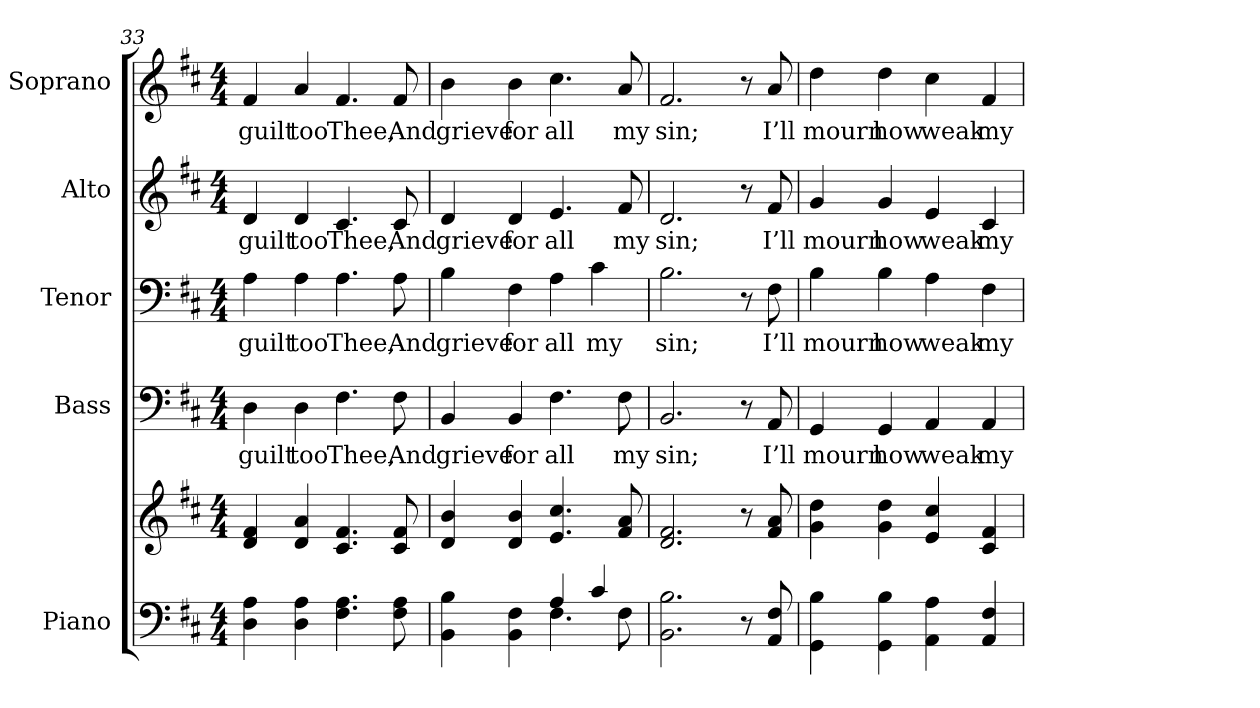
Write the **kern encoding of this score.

**kern	**kern	**kern	**text	**kern	**text	**kern	**text	**kern	**text
*part5	*part5	*part4	*part4	*part3	*part3	*part2	*part2	*part1	*part1
*staff6	*staff5	*staff4	*staff4	*staff3	*staff3	*staff2	*staff2	*staff1	*staff1
*I"Piano	*	*I"Bass	*	*I"Tenor	*	*I"Alto	*	*I"Soprano	*
*I'Pno.	*	*I'B.	*	*I'T.	*	*I'A.	*	*I'S.	*
*clefF4	*clefG2	*clefF4	*	*clefF4	*	*clefG2	*	*clefG2	*
*k[f#c#]	*k[f#c#]	*k[f#c#]	*	*k[f#c#]	*	*k[f#c#]	*	*k[f#c#]	*
*D:	*D:	*D:	*	*D:	*	*D:	*	*D:	*
*M4/4	*M4/4	*M4/4	*	*M4/4	*	*M4/4	*	*M4/4	*
=33	=33	=33	=33	=33	=33	=33	=33	=33	=33
!	!	!	!LO:LY:b:color=#000000	!	!	!	!	!	!
!	!	!	!	!	!LO:LY:b:color=#000000	!	!	!	!
!	!	!	!	!	!	!	!LO:LY:b:color=#000000	!	!
!	!	!	!	!	!	!	!	!	!LO:LY:b:color=#000000
4Di\ 4Ai	4di/ 4f#i	4Di\	guilt	4Ai\	guilt	4di/	guilt	4f#i/	guilt
!	!	!	!LO:LY:b:color=#000000	!	!	!	!	!	!
!	!	!	!	!	!LO:LY:b:color=#000000	!	!	!	!
!	!	!	!	!	!	!	!LO:LY:b:color=#000000	!	!
!	!	!	!	!	!	!	!	!	!LO:LY:b:color=#000000
4Di\ 4Ai	4di/ 4ai	4Di\	too	4Ai\	too	4di/	too	4ai/	too
!	!	!	!LO:LY:b:color=#000000	!	!	!	!	!	!
!	!	!	!	!	!LO:LY:b:color=#000000	!	!	!	!
!	!	!	!	!	!	!	!LO:LY:b:color=#000000	!	!
!	!	!	!	!	!	!	!	!	!LO:LY:b:color=#000000
4.F#i\ 4.Ai	4.c#i/ 4.f#i	4.F#i\	Thee,	4.Ai\	Thee,	4.c#i/	Thee,	4.f#i/	Thee,
!	!	!	!LO:LY:b:color=#000000	!	!	!	!	!	!
!	!	!	!	!	!LO:LY:b:color=#000000	!	!	!	!
!	!	!	!	!	!	!	!LO:LY:b:color=#000000	!	!
!	!	!	!	!	!	!	!	!	!LO:LY:b:color=#000000
8F#i\ 8Ai	8c#i/ 8f#i	8F#i\	And	8Ai\	And	8c#i/	And	8f#i/	And
!!LO:PB:g=z
=34	=34	=34	=34	=34	=34	=34	=34	=34	=34
*^	*	*	*	*	*	*	*	*	*
!	!	!	!	!LO:LY:b:color=#000000	!	!	!	!	!	!
!	!	!	!	!	!	!LO:LY:b:color=#000000	!	!	!	!
!	!	!	!	!	!	!	!	!LO:LY:b:color=#000000	!	!
!	!	!	!	!	!	!	!	!	!	!LO:LY:b:color=#000000
4BBi\ 4Bi	2ryy	4di/ 4bi	4BBi/	grieve	4Bi\	grieve	4di/	grieve	4bi\	grieve
!	!	!	!	!LO:LY:b:color=#000000	!	!	!	!	!	!
!	!	!	!	!	!	!LO:LY:b:color=#000000	!	!	!	!
!	!	!	!	!	!	!	!	!LO:LY:b:color=#000000	!	!
!	!	!	!	!	!	!	!	!	!	!LO:LY:b:color=#000000
4BBi\ 4F#i	.	4di/ 4bi	4BBi/	for	4F#i\	for	4di/	for	4bi\	for
!	!	!	!	!LO:LY:b:color=#000000	!	!	!	!	!	!
!	!	!	!	!	!	!LO:LY:b:color=#000000	!	!	!	!
!	!	!	!	!	!	!	!	!LO:LY:b:color=#000000	!	!
!	!	!	!	!	!	!	!	!	!	!LO:LY:b:color=#000000
4Ai/	4.F#i\	4.ei/ 4.cc#i	4.F#i\	all	4Ai\	all	4.ei/	all	4.cc#i\	all
!	!	!	!	!	!	!LO:LY:b:color=#000000	!	!	!	!
4c#i/	.	.	.	.	4c#i\	my	.	.	.	.
!	!	!	!	!LO:LY:b:color=#000000	!	!	!	!	!	!
!	!	!	!	!	!	!	!	!LO:LY:b:color=#000000	!	!
!	!	!	!	!	!	!	!	!	!	!LO:LY:b:color=#000000
.	8F#i\	8f#i/ 8ai	8F#i\	my	.	.	8f#i/	my	8ai/	my
*v	*v	*	*	*	*	*	*	*	*	*
=35	=35	=35	=35	=35	=35	=35	=35	=35	=35
*^	*	*	*	*	*	*	*	*	*
!	!	!	!	!LO:LY:b:color=#000000	!	!	!	!	!	!
*v	*v	*	*	*	*	*	*	*	*	*
*^	*	*	*	*	*	*	*	*	*
!	!	!	!	!	!	!LO:LY:b:color=#000000	!	!	!	!
*v	*v	*	*	*	*	*	*	*	*	*
*^	*	*	*	*	*	*	*	*	*
!	!	!	!	!	!	!	!	!LO:LY:b:color=#000000	!	!
*v	*v	*	*	*	*	*	*	*	*	*
*^	*	*	*	*	*	*	*	*	*
!	!	!	!	!	!	!	!	!	!	!LO:LY:b:color=#000000
*v	*v	*	*	*	*	*	*	*	*	*
2.BBi\ 2.Bi	2.di/ 2.f#i	2.BBi/	sin;	2.Bi\	sin;	2.di/	sin;	2.f#i/	sin;
8r	8r	8r	.	8r	.	8r	.	8r	.
!	!	!	!LO:LY:b:color=#000000	!	!	!	!	!	!
!	!	!	!	!	!LO:LY:b:color=#000000	!	!	!	!
!	!	!	!	!	!	!	!LO:LY:b:color=#000000	!	!
!	!	!	!	!	!	!	!	!	!LO:LY:b:color=#000000
8AAi/ 8F#i	8f#i/ 8ai	8AAi/	I’ll	8F#i\	I’ll	8f#i/	I’ll	8ai/	I’ll
=36	=36	=36	=36	=36	=36	=36	=36	=36	=36
!	!	!	!LO:LY:b:color=#000000	!	!	!	!	!	!
!	!	!	!	!	!LO:LY:b:color=#000000	!	!	!	!
!	!	!	!	!	!	!	!LO:LY:b:color=#000000	!	!
!	!	!	!	!	!	!	!	!	!LO:LY:b:color=#000000
4GGi\ 4Bi	4gi\ 4ddi	4GGi/	mourn	4Bi\	mourn	4gi/	mourn	4ddi\	mourn
!	!	!	!LO:LY:b:color=#000000	!	!	!	!	!	!
!	!	!	!	!	!LO:LY:b:color=#000000	!	!	!	!
!	!	!	!	!	!	!	!LO:LY:b:color=#000000	!	!
!	!	!	!	!	!	!	!	!	!LO:LY:b:color=#000000
4GGi\ 4Bi	4gi\ 4ddi	4GGi/	how	4Bi\	how	4gi/	how	4ddi\	how
!	!	!	!LO:LY:b:color=#000000	!	!	!	!	!	!
!	!	!	!	!	!LO:LY:b:color=#000000	!	!	!	!
!	!	!	!	!	!	!	!LO:LY:b:color=#000000	!	!
!	!	!	!	!	!	!	!	!	!LO:LY:b:color=#000000
4AAi\ 4Ai	4ei/ 4cc#i	4AAi/	weak	4Ai\	weak	4ei/	weak	4cc#i\	weak
!	!	!	!LO:LY:b:color=#000000	!	!	!	!	!	!
!	!	!	!	!	!LO:LY:b:color=#000000	!	!	!	!
!	!	!	!	!	!	!	!LO:LY:b:color=#000000	!	!
!	!	!	!	!	!	!	!	!	!LO:LY:b:color=#000000
4AAi/ 4F#i	4c#i/ 4f#i	4AAi/	my	4F#i\	my	4c#i/	my	4f#i/	my
=	=	=	=	=	=	=	=	=	=
*-	*-	*-	*-	*-	*-	*-	*-	*-	*-
